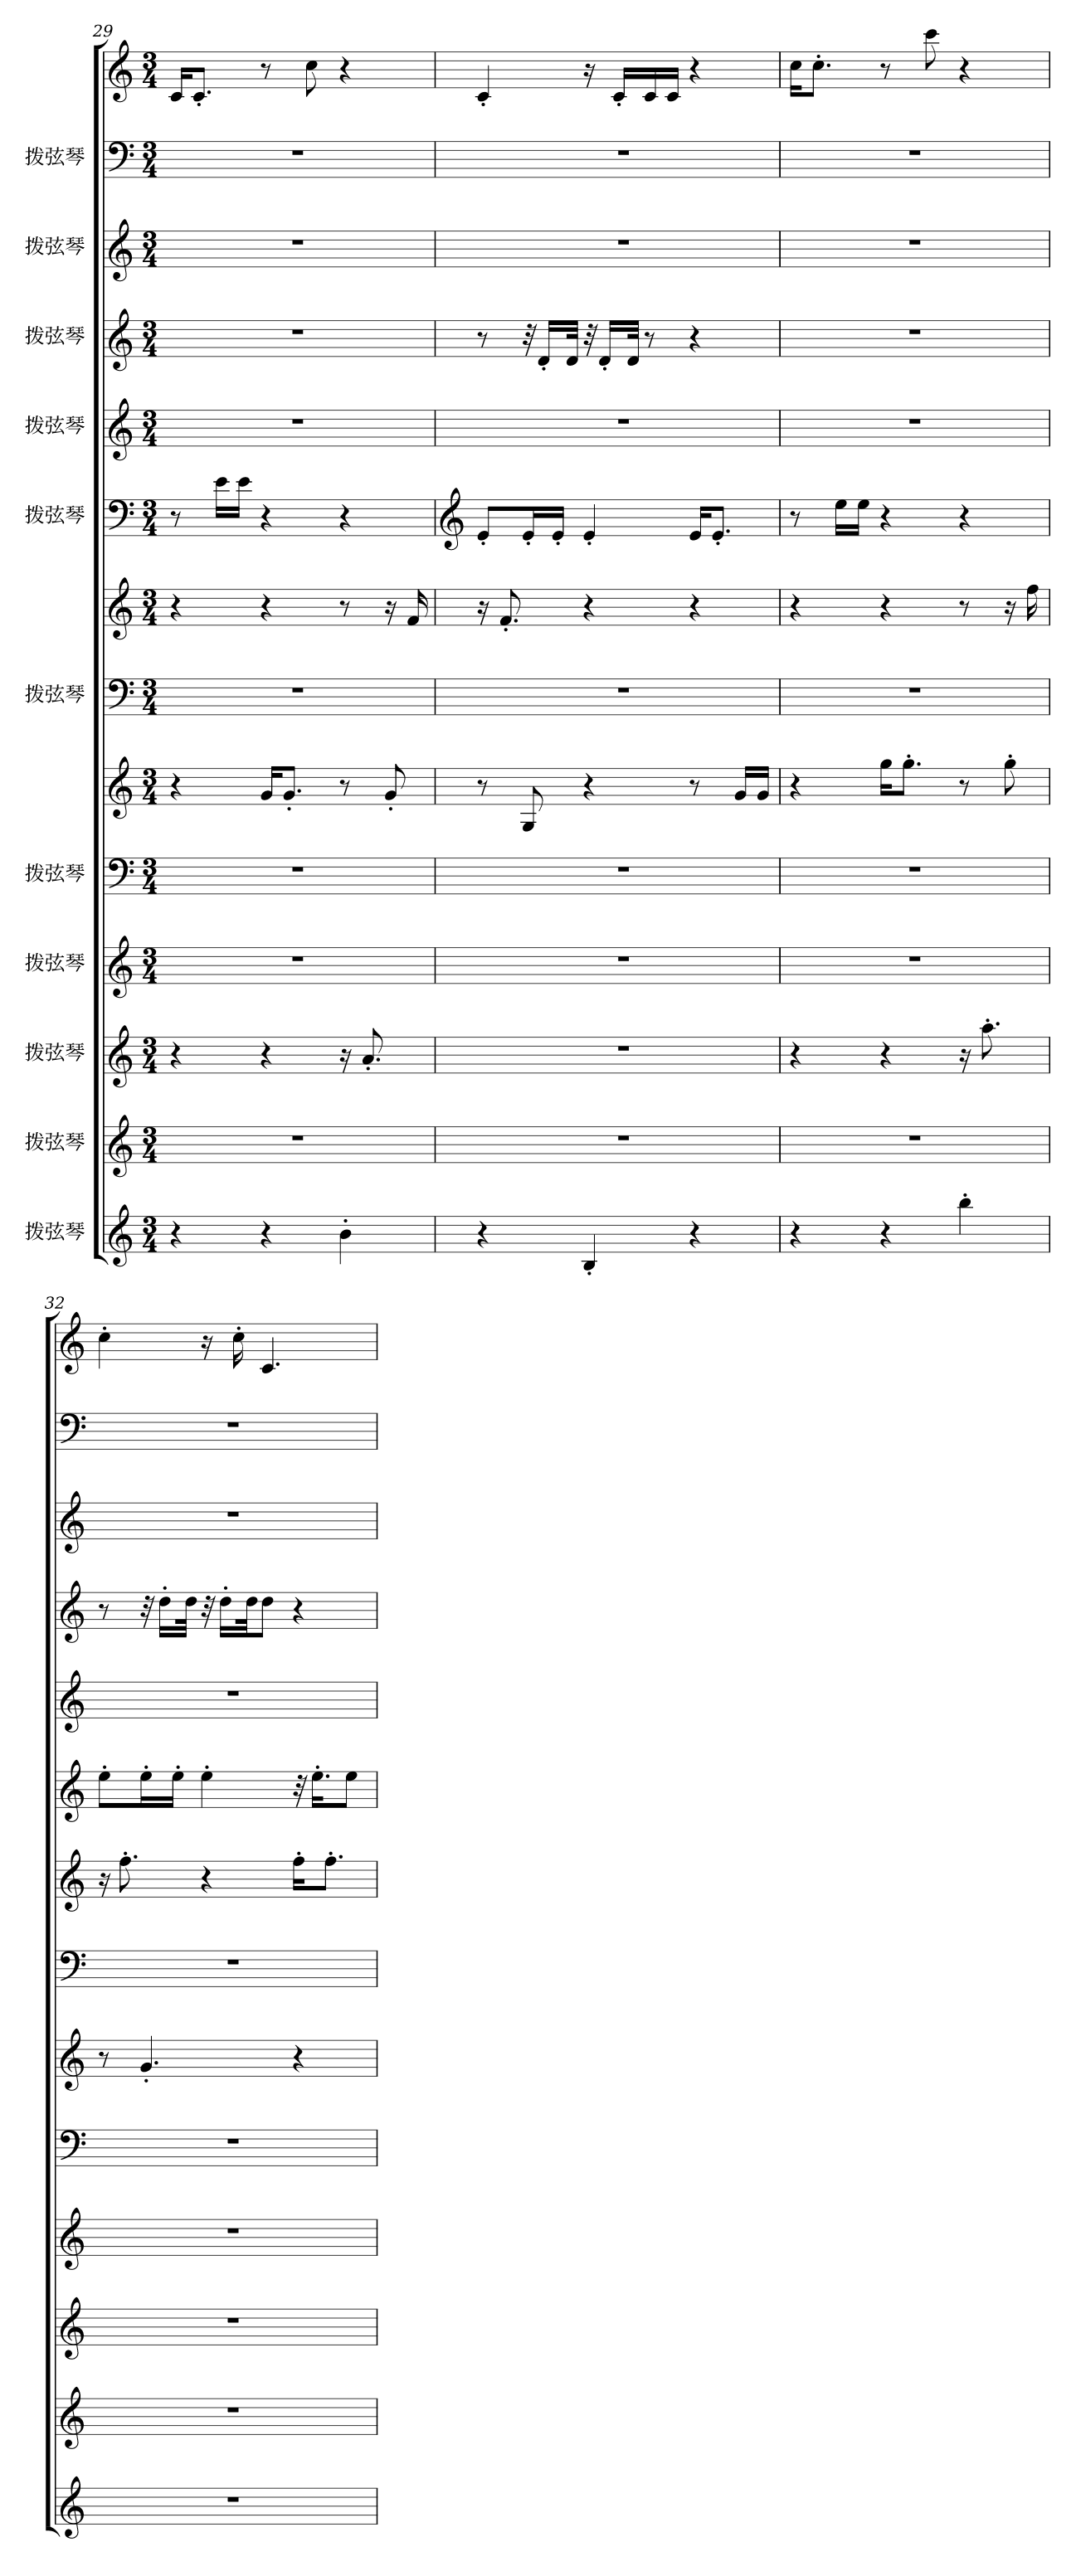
**kern	**kern	**kern	**kern	**kern	**kern	**kern	**kern	**kern	**kern	**kern	**kern	**kern	**kern
*part11	*part10	*part9	*part8	*part7	*part7	*part6	*part6	*part5	*part4	*part3	*part2	*part1	*part1
*staff14	*staff13	*staff12	*staff11	*staff10	*staff9	*staff8	*staff7	*staff6	*staff5	*staff4	*staff3	*staff2	*staff1
*I"拨弦琴	*I"拨弦琴	*I"拨弦琴	*I"拨弦琴	*I"拨弦琴	*	*I"拨弦琴	*	*I"拨弦琴	*I"拨弦琴	*I"拨弦琴	*I"拨弦琴	*I"拨弦琴	*
*clefG2	*clefG2	*clefG2	*clefG2	*clefF4	*clefG2	*clefF4	*clefG2	*clefF4	*clefG2	*clefG2	*clefG2	*clefF4	*clefG2
*k[]	*k[]	*k[]	*k[]	*k[]	*k[]	*k[]	*k[]	*k[]	*k[]	*k[]	*k[]	*k[]	*k[]
*M3/4	*M3/4	*M3/4	*M3/4	*M3/4	*M3/4	*M3/4	*M3/4	*M3/4	*M3/4	*M3/4	*M3/4	*M3/4	*M3/4
=29	=29	=29	=29	=29	=29	=29	=29	=29	=29	=29	=29	=29	=29
4r	2.r	4r	2.r	2.r	4r	2.r	4r	8r	2.r	2.r	2.r	2.r	16c/KL
.	.	.	.	.	.	.	.	.	.	.	.	.	8.c'/J
.	.	.	.	.	.	.	.	16e\LL	.	.	.	.	.
.	.	.	.	.	.	.	.	16e\JJ	.	.	.	.	.
4r	.	4r	.	.	16g/KL	.	4r	4r	.	.	.	.	8r
.	.	.	.	.	8.g'/J	.	.	.	.	.	.	.	.
.	.	.	.	.	.	.	.	.	.	.	.	.	8cc\
4b'\	.	16r	.	.	8r	.	8r	4r	.	.	.	.	4r
.	.	8.a'/	.	.	.	.	.	.	.	.	.	.	.
.	.	.	.	.	8g'/	.	16r	.	.	.	.	.	.
.	.	.	.	.	.	.	16f/	.	.	.	.	.	.
!!LO:PB:g=z
=30	=30	=30	=30	=30	=30	=30	=30	=30	=30	=30	=30	=30	=30
*	*	*	*	*	*	*	*	*clefG2	*	*	*	*	*
4r	2.r	2.r	2.r	2.r	8r	2.r	16r	8e'/L	2.r	8r	2.r	2.r	4c'/
.	.	.	.	.	.	.	8.f'/	.	.	.	.	.	.
.	.	.	.	.	8G/	.	.	16e'/L	.	32r	.	.	.
.	.	.	.	.	.	.	.	.	.	16d'/LL	.	.	.
.	.	.	.	.	.	.	.	16e'/JJ	.	.	.	.	.
.	.	.	.	.	.	.	.	.	.	32d/JJk	.	.	.
4B'/	.	.	.	.	4r	.	4r	4e'/	.	32r	.	.	16r
.	.	.	.	.	.	.	.	.	.	16d'/LL	.	.	.
.	.	.	.	.	.	.	.	.	.	.	.	.	16c'/LL
.	.	.	.	.	.	.	.	.	.	32d/JJk	.	.	.
.	.	.	.	.	.	.	.	.	.	8r	.	.	16c/
.	.	.	.	.	.	.	.	.	.	.	.	.	16c/JJ
4r	.	.	.	.	8r	.	4r	16e/KL	.	4r	.	.	4r
.	.	.	.	.	.	.	.	8.e'/J	.	.	.	.	.
.	.	.	.	.	16g/LL	.	.	.	.	.	.	.	.
.	.	.	.	.	16g/JJ	.	.	.	.	.	.	.	.
=31	=31	=31	=31	=31	=31	=31	=31	=31	=31	=31	=31	=31	=31
4r	2.r	4r	2.r	2.r	4r	2.r	4r	8r	2.r	2.r	2.r	2.r	16cc\KL
.	.	.	.	.	.	.	.	.	.	.	.	.	8.cc'\J
.	.	.	.	.	.	.	.	16ee\LL	.	.	.	.	.
.	.	.	.	.	.	.	.	16ee\JJ	.	.	.	.	.
4r	.	4r	.	.	16gg\KL	.	4r	4r	.	.	.	.	8r
.	.	.	.	.	8.gg'\J	.	.	.	.	.	.	.	.
.	.	.	.	.	.	.	.	.	.	.	.	.	8ccc\
4bb'\	.	16r	.	.	8r	.	8r	4r	.	.	.	.	4r
.	.	8.aa'\	.	.	.	.	.	.	.	.	.	.	.
.	.	.	.	.	8gg'\	.	16r	.	.	.	.	.	.
.	.	.	.	.	.	.	16ff\	.	.	.	.	.	.
=32	=32	=32	=32	=32	=32	=32	=32	=32	=32	=32	=32	=32	=32
2.r	2.r	2.r	2.r	2.r	8r	2.r	16r	8ee'\L	2.r	8r	2.r	2.r	4cc'\
.	.	.	.	.	.	.	8.ff'\	.	.	.	.	.	.
.	.	.	.	.	4.g'/	.	.	16ee'\L	.	32r	.	.	.
.	.	.	.	.	.	.	.	.	.	16dd'\LL	.	.	.
.	.	.	.	.	.	.	.	16ee'\JJ	.	.	.	.	.
.	.	.	.	.	.	.	.	.	.	32dd\JJk	.	.	.
.	.	.	.	.	.	.	4r	4ee'\	.	32r	.	.	16r
.	.	.	.	.	.	.	.	.	.	16dd'\LL	.	.	.
.	.	.	.	.	.	.	.	.	.	.	.	.	16cc'\
.	.	.	.	.	.	.	.	.	.	32dd\JK	.	.	.
.	.	.	.	.	.	.	.	.	.	8dd\J	.	.	4.c/
.	.	.	.	.	4r	.	16ff'\KL	32r	.	4r	.	.	.
.	.	.	.	.	.	.	.	16.ee'\KL	.	.	.	.	.
.	.	.	.	.	.	.	8.ff'\J	.	.	.	.	.	.
.	.	.	.	.	.	.	.	8ee\J	.	.	.	.	.
=	=	=	=	=	=	=	=	=	=	=	=	=	=
*-	*-	*-	*-	*-	*-	*-	*-	*-	*-	*-	*-	*-	*-
